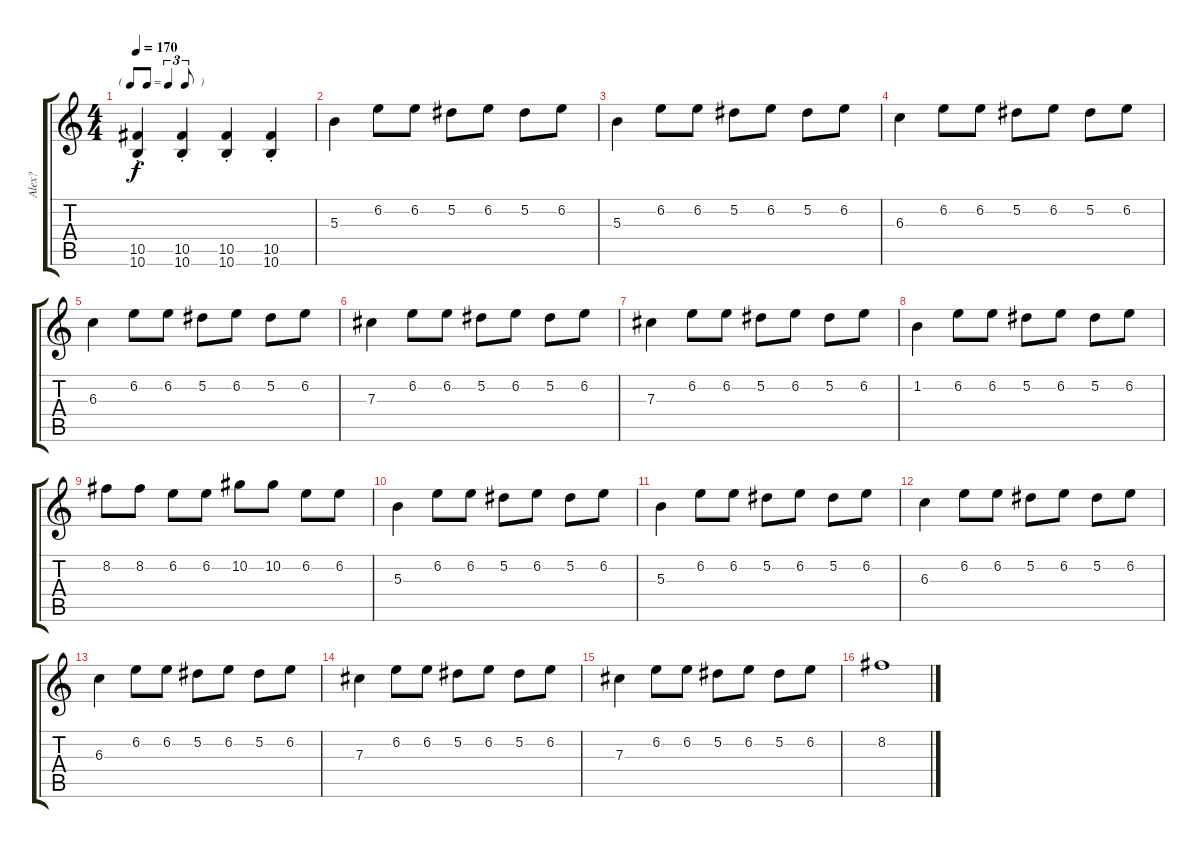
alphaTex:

\track ("Alex?" "Alex?") {instrument distortionguitar}
\staff {score tabs}
\tuning (Eb4 Bb3 Gb3 Db3 Ab2 Db2) {hide}
\ts (4 4)
\tf triplet8th
\tempo 170
\clef g2
\ks c
(10.5{st} 10.6{st}).4{dy f} (10.5{st} 10.6{st}).4 (10.5{st} 10.6{st}).4 (10.5{st} 10.6{st}).4 |
5.3.4 6.2.8 6.2.8 5.2.8 6.2.8 5.2.8 6.2.8 |
5.3.4 6.2.8 6.2.8 5.2.8 6.2.8 5.2.8 6.2.8 |
6.3.4 6.2.8 6.2.8 5.2.8 6.2.8 5.2.8 6.2.8 |
6.3.4 6.2.8 6.2.8 5.2.8 6.2.8 5.2.8 6.2.8 |
7.3.4 6.2.8 6.2.8 5.2.8 6.2.8 5.2.8 6.2.8 |
7.3.4 6.2.8 6.2.8 5.2.8 6.2.8 5.2.8 6.2.8 |
1.2.4 6.2.8 6.2.8 5.2.8 6.2.8 5.2.8 6.2.8 |
8.2.8 8.2.8 6.2.8 6.2.8 10.2.8 10.2.8 6.2.8 6.2.8 |
5.3.4 6.2.8 6.2.8 5.2.8 6.2.8 5.2.8 6.2.8 |
5.3.4 6.2.8 6.2.8 5.2.8 6.2.8 5.2.8 6.2.8 |
6.3.4 6.2.8 6.2.8 5.2.8 6.2.8 5.2.8 6.2.8 |
6.3.4 6.2.8 6.2.8 5.2.8 6.2.8 5.2.8 6.2.8 |
7.3.4 6.2.8 6.2.8 5.2.8 6.2.8 5.2.8 6.2.8 |
7.3.4 6.2.8 6.2.8 5.2.8 6.2.8 5.2.8 6.2.8 |
8.2.1
